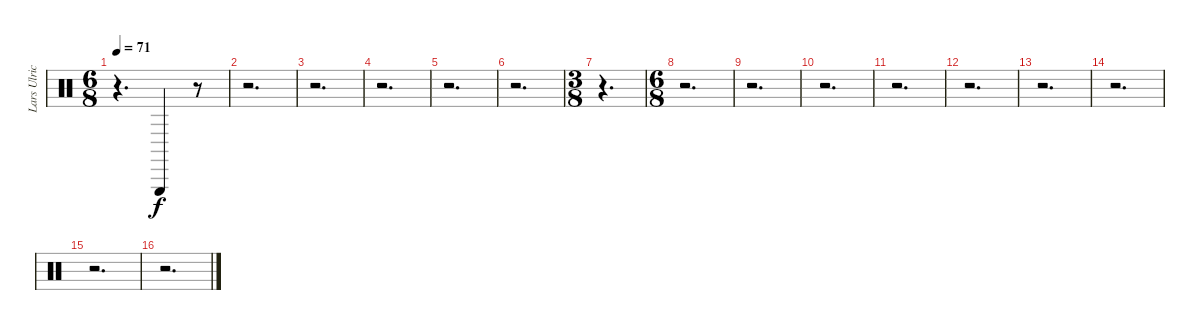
\track ("Lars Ulrich" "Lars Ulric") {instrument percussion}
\staff {score}
\articulation defaults
\ts (6 8)
\tempo 71
\clef neutral
\ks c
r.4{d dy f} "Triangle (hit)".4 r.8 |
r.2{d} |
r.2{d} |
r.2{d} |
r.2{d} |
r.2{d} |
\ts (3 8)
r.4{d} |
\ts (6 8)
r.2{d} |
r.2{d} |
r.2{d} |
r.2{d} |
r.2{d} |
r.2{d} |
r.2{d} |
r.2{d} |
r.2{d}
